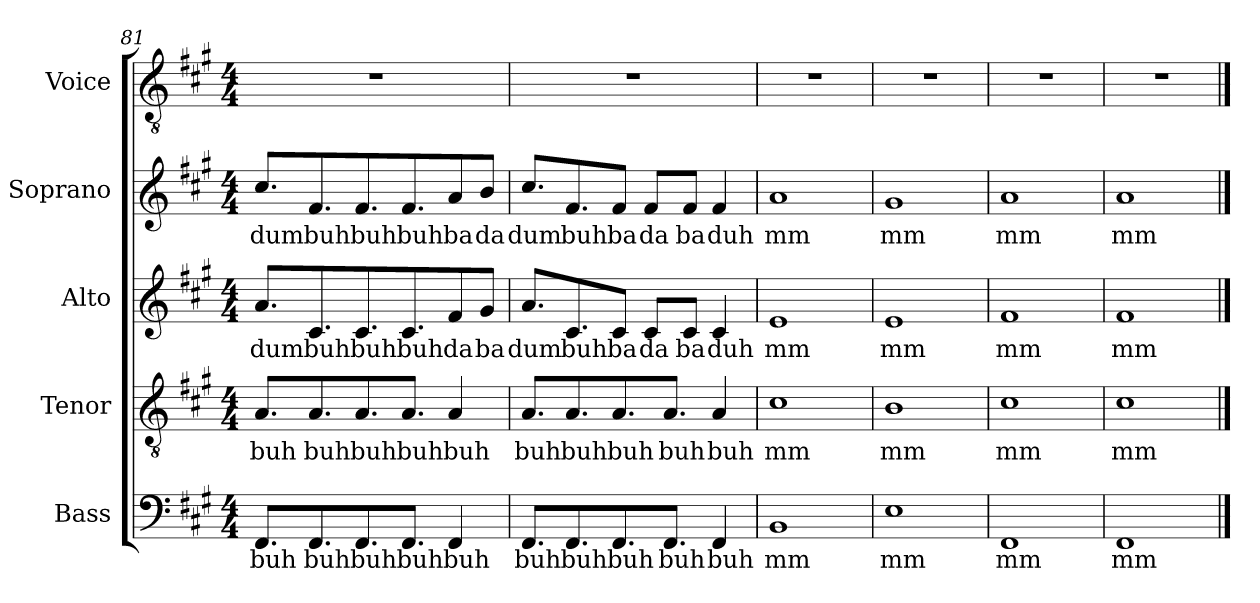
**kern	**text	**kern	**text	**kern	**text	**kern	**text	**kern
*part5	*part5	*part4	*part4	*part3	*part3	*part2	*part2	*part1
*staff5	*staff5	*staff4	*staff4	*staff3	*staff3	*staff2	*staff2	*staff1
*I"Bass	*	*I"Tenor	*	*I"Alto	*	*I"Soprano	*	*I"Voice
*I'B.	*	*I'T.	*	*I'A.	*	*I'S.	*	*I'Vo.
*clefF4	*	*clefGv2	*	*clefG2	*	*clefG2	*	*clefGv2
*k[f#c#g#]	*	*k[f#c#g#]	*	*k[f#c#g#]	*	*k[f#c#g#]	*	*k[f#c#g#]
*M4/4	*	*M4/4	*	*M4/4	*	*M4/4	*	*M4/4
=81	=81	=81	=81	=81	=81	=81	=81	=81
!	!LO:LY:b	!	!LO:LY:b	!	!LO:LY:b	!	!LO:LY:b	!
8.FF#/L	buh	8.A/L	buh	8.a/L	dum	8.cc#/L	dum	1r
!	!LO:LY:b	!	!LO:LY:b	!	!LO:LY:b	!	!LO:LY:b	!
8.FF#/	buh	8.A/	buh	8.c#/	buh	8.f#/	buh	.
!	!LO:LY:b	!	!LO:LY:b	!	!LO:LY:b	!	!LO:LY:b	!
8.FF#/	buh	8.A/	buh	8.c#/	buh	8.f#/	buh	.
!	!LO:LY:b	!	!LO:LY:b	!	!LO:LY:b	!	!LO:LY:b	!
8.FF#/J	buh	8.A/J	buh	8.c#/	buh	8.f#/	buh	.
!	!LO:LY:b	!	!LO:LY:b	!	!LO:LY:b	!	!LO:LY:b	!
4FF#/	buh	4A/	buh	8f#/	da	8a/	ba	.
!	!	!	!	!	!LO:LY:b	!	!LO:LY:b	!
.	.	.	.	8g#/J	ba	8b/J	da	.
!!LO:PB:g=z
=82	=82	=82	=82	=82	=82	=82	=82	=82
!	!LO:LY:b	!	!LO:LY:b	!	!LO:LY:b	!	!LO:LY:b	!
8.FF#/L	buh	8.A/L	buh	8.a/L	dum	8.cc#/L	dum	1r
!	!LO:LY:b	!	!LO:LY:b	!	!LO:LY:b	!	!LO:LY:b	!
8.FF#/	buh	8.A/	buh	8.c#/	buh	8.f#/	buh	.
!	!LO:LY:b	!	!LO:LY:b	!	!LO:LY:b	!	!LO:LY:b	!
8.FF#/	buh	8.A/	buh	8c#/J	ba	8f#/J	ba	.
!	!	!	!	!	!LO:LY:b	!	!LO:LY:b	!
.	.	.	.	8c#/L	da	8f#/L	da	.
!	!LO:LY:b	!	!LO:LY:b	!	!	!	!	!
8.FF#/J	buh	8.A/J	buh	.	.	.	.	.
!	!	!	!	!	!LO:LY:b	!	!LO:LY:b	!
.	.	.	.	8c#/J	ba	8f#/J	ba	.
!	!LO:LY:b	!	!LO:LY:b	!	!LO:LY:b	!	!LO:LY:b	!
4FF#/	buh	4A/	buh	4c#/	duh	4f#/	duh	.
=83	=83	=83	=83	=83	=83	=83	=83	=83
!	!LO:LY:b	!	!LO:LY:b	!	!LO:LY:b	!	!LO:LY:b	!
1BB	mm	1c#	mm	1e	mm	1a	mm	1r
=84	=84	=84	=84	=84	=84	=84	=84	=84
!	!LO:LY:b	!	!LO:LY:b	!	!LO:LY:b	!	!LO:LY:b	!
1E	mm	1B	mm	1e	mm	1g#	mm	1r
=85	=85	=85	=85	=85	=85	=85	=85	=85
!	!LO:LY:b	!	!LO:LY:b	!	!LO:LY:b	!	!LO:LY:b	!
1FF#	mm	1c#	mm	1f#	mm	1a	mm	1r
=86	=86	=86	=86	=86	=86	=86	=86	=86
!	!LO:LY:b	!	!LO:LY:b	!	!LO:LY:b	!	!LO:LY:b	!
1FF#	mm	1c#	mm	1f#	mm	1a	mm	1r
==	==	==	==	==	==	==	==	==
*-	*-	*-	*-	*-	*-	*-	*-	*-
